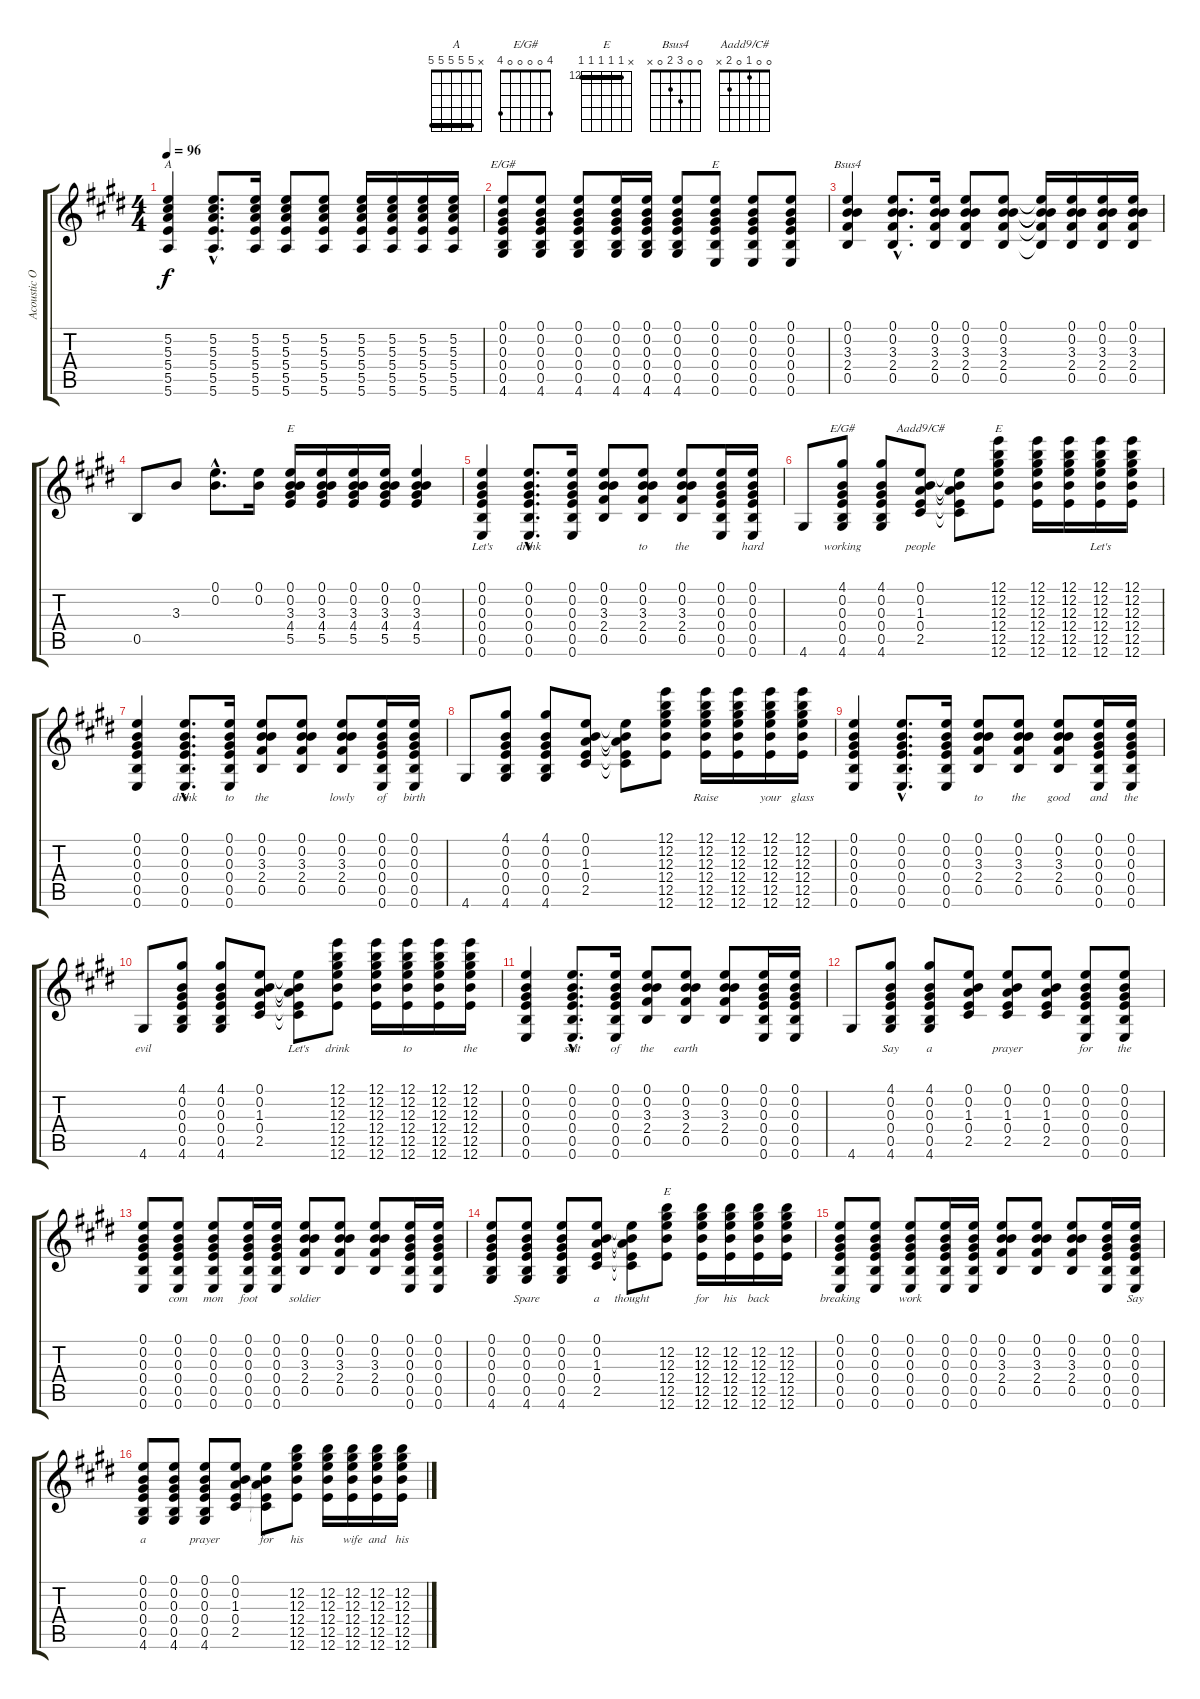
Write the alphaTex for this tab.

\track ("Acoustic Open E" "Acoustic O") {instrument acousticguitarsteel}
\staff {score tabs}
\tuning (E4 B3 Ab3 E3 B2 E2) {hide}
\chord ("A" x 5 5 5 5 5) {barre 5}
\chord ("E/G#" 0 0 0 0 0 4)
\chord ("E" 0 0 0 0 0 0)
\chord ("Bsus4" 0 0 3 2 0 x)
\chord ("E" 0 0 3 4 5 x)
\chord ("E/G#" 4 0 0 0 0 4)
\chord ("Aadd9/C#" 0 0 1 0 2 x)
\chord ("E" 12 12 12 12 12 12) {firstfret 12 barre 12}
\chord ("E" x 12 12 12 12 12) {firstfret 12 barre 12}
\ts (4 4)
\tempo 96
\clef g2
\ks e
(5.2 5.3 5.4 5.5 5.6).4{ch "A" lyrics (0 "") lyrics (1 "") lyrics (2 "") lyrics (3 "") lyrics (4 "") dy f instrument acousticguitarsteel} (5.2{hac} 5.3{hac} 5.4{hac} 5.5{hac} 5.6{hac}).8{d lyrics (0 "") lyrics (1 "") lyrics (2 "") lyrics (3 "") lyrics (4 "")} (5.2 5.3 5.4 5.5 5.6).16{lyrics (0 "") lyrics (1 "") lyrics (2 "") lyrics (3 "") lyrics (4 "")} (5.2 5.3 5.4 5.5 5.6).8{lyrics (0 "") lyrics (1 "") lyrics (2 "") lyrics (3 "") lyrics (4 "")} (5.2 5.3 5.4 5.5 5.6).8{lyrics (0 "") lyrics (1 "") lyrics (2 "") lyrics (3 "") lyrics (4 "")} (5.2 5.3 5.4 5.5 5.6).16{lyrics (0 "") lyrics (1 "") lyrics (2 "") lyrics (3 "") lyrics (4 "")} (5.2 5.3 5.4 5.5 5.6).16{lyrics (0 "") lyrics (1 "") lyrics (2 "") lyrics (3 "") lyrics (4 "")} (5.2 5.3 5.4 5.5 5.6).16{lyrics (0 "") lyrics (1 "") lyrics (2 "") lyrics (3 "") lyrics (4 "")} (5.2 5.3 5.4 5.5 5.6).16{lyrics (0 "") lyrics (1 "") lyrics (2 "") lyrics (3 "") lyrics (4 "")} |
(0.1 0.2 0.3 0.4 0.5 4.6).8{ch "E/G#" lyrics (0 "") lyrics (1 "") lyrics (2 "") lyrics (3 "") lyrics (4 "")} (0.1 0.2 0.3 0.4 0.5 4.6).8{lyrics (0 "") lyrics (1 "") lyrics (2 "") lyrics (3 "") lyrics (4 "")} (0.1 0.2 0.3 0.4 0.5 4.6).8{lyrics (0 "") lyrics (1 "") lyrics (2 "") lyrics (3 "") lyrics (4 "")} (0.1 0.2 0.3 0.4 0.5 4.6).16{lyrics (0 "") lyrics (1 "") lyrics (2 "") lyrics (3 "") lyrics (4 "")} (0.1 0.2 0.3 0.4 0.5 4.6).16{lyrics (0 "") lyrics (1 "") lyrics (2 "") lyrics (3 "") lyrics (4 "")} (0.1 0.2 0.3 0.4 0.5 4.6).8{lyrics (0 "") lyrics (1 "") lyrics (2 "") lyrics (3 "") lyrics (4 "")} (0.1 0.2 0.3 0.4 0.5 0.6).8{ch "E" lyrics (0 "") lyrics (1 "") lyrics (2 "") lyrics (3 "") lyrics (4 "")} (0.1 0.2 0.3 0.4 0.5 0.6).8{lyrics (0 "") lyrics (1 "") lyrics (2 "") lyrics (3 "") lyrics (4 "")} (0.1 0.2 0.3 0.4 0.5 0.6).8{lyrics (0 "") lyrics (1 "") lyrics (2 "") lyrics (3 "") lyrics (4 "")} |
(0.1 0.2 3.3 2.4 0.5).4{ch "Bsus4" lyrics (0 "") lyrics (1 "") lyrics (2 "") lyrics (3 "") lyrics (4 "")} (0.1{hac} 0.2{hac} 3.3{hac} 2.4{hac} 0.5{hac}).8{d lyrics (0 "") lyrics (1 "") lyrics (2 "") lyrics (3 "") lyrics (4 "")} (0.1 0.2 3.3 2.4 0.5).16{lyrics (0 "") lyrics (1 "") lyrics (2 "") lyrics (3 "") lyrics (4 "")} (0.1 0.2 3.3 2.4 0.5).8{lyrics (0 "") lyrics (1 "") lyrics (2 "") lyrics (3 "") lyrics (4 "")} (0.1 0.2 3.3 2.4 0.5).8{lyrics (0 "") lyrics (1 "") lyrics (2 "") lyrics (3 "") lyrics (4 "")} (0.1{t} 0.2{t} 3.3{t} 2.4{t} 0.5{t}).16{lyrics (0 "") lyrics (1 "") lyrics (2 "") lyrics (3 "") lyrics (4 "")} (0.1 0.2 3.3 2.4 0.5).16{lyrics (0 "") lyrics (1 "") lyrics (2 "") lyrics (3 "") lyrics (4 "")} (0.1 0.2 3.3 2.4 0.5).16{lyrics (0 "") lyrics (1 "") lyrics (2 "") lyrics (3 "") lyrics (4 "")} (0.1 0.2 3.3 2.4 0.5).16{lyrics (0 "") lyrics (1 "") lyrics (2 "") lyrics (3 "") lyrics (4 "")} |
0.5.8{lyrics (0 "") lyrics (1 "") lyrics (2 "") lyrics (3 "") lyrics (4 "")} 3.3.8{lyrics (0 "") lyrics (1 "") lyrics (2 "") lyrics (3 "") lyrics (4 "")} (0.1{hac} 0.2{hac}).8{d lyrics (0 "") lyrics (1 "") lyrics (2 "") lyrics (3 "") lyrics (4 "")} (0.1 0.2).16{lyrics (0 "") lyrics (1 "") lyrics (2 "") lyrics (3 "") lyrics (4 "")} (0.1 0.2 3.3 4.4 5.5).16{ch "E" lyrics (0 "") lyrics (1 "") lyrics (2 "") lyrics (3 "") lyrics (4 "")} (0.1 0.2 3.3 4.4 5.5).16{lyrics (0 "") lyrics (1 "") lyrics (2 "") lyrics (3 "") lyrics (4 "")} (0.1 0.2 3.3 4.4 5.5).16{lyrics (0 "") lyrics (1 "") lyrics (2 "") lyrics (3 "") lyrics (4 "")} (0.1 0.2 3.3 4.4 5.5).16{lyrics (0 "") lyrics (1 "") lyrics (2 "") lyrics (3 "") lyrics (4 "")} (0.1 0.2 3.3 4.4 5.5).4{lyrics (0 "") lyrics (1 "") lyrics (2 "") lyrics (3 "") lyrics (4 "")} |
(0.1 0.2 0.3 0.4 0.5 0.6).4{lyrics (0 "Let's") lyrics (1 "") lyrics (2 "") lyrics (3 "") lyrics (4 "")} (0.1{hac} 0.2{hac} 0.3{hac} 0.4{hac} 0.5{hac} 0.6{hac}).8{d lyrics (0 "drink") lyrics (1 "") lyrics (2 "") lyrics (3 "") lyrics (4 "")} (0.1 0.2 0.3 0.4 0.5 0.6).16{lyrics (0 "") lyrics (1 "") lyrics (2 "") lyrics (3 "") lyrics (4 "")} (0.1 0.2 3.3 2.4 0.5).8{lyrics (0 "") lyrics (1 "") lyrics (2 "") lyrics (3 "") lyrics (4 "")} (0.1 0.2 3.3 2.4 0.5).8{lyrics (0 "to") lyrics (1 "") lyrics (2 "") lyrics (3 "") lyrics (4 "")} (0.1 0.2 3.3 2.4 0.5).8{lyrics (0 "the") lyrics (1 "") lyrics (2 "") lyrics (3 "") lyrics (4 "")} (0.1 0.2 0.3 0.4 0.5 0.6).16{lyrics (0 "") lyrics (1 "") lyrics (2 "") lyrics (3 "") lyrics (4 "")} (0.1 0.2 0.3 0.4 0.5 0.6).16{lyrics (0 "hard") lyrics (1 "") lyrics (2 "") lyrics (3 "") lyrics (4 "")} |
4.6.8{lyrics (0 "") lyrics (1 "") lyrics (2 "") lyrics (3 "") lyrics (4 "")} (4.1 0.2 0.3 0.4 0.5 4.6).8{ch "E/G#" lyrics (0 "working") lyrics (1 "") lyrics (2 "") lyrics (3 "") lyrics (4 "")} (4.1 0.2 0.3 0.4 0.5 4.6).8{lyrics (0 "") lyrics (1 "") lyrics (2 "") lyrics (3 "") lyrics (4 "")} (0.1 0.2 1.3 0.4 2.5).8{ch "Aadd9/C#" lyrics (0 "people") lyrics (1 "") lyrics (2 "") lyrics (3 "") lyrics (4 "")} (0.1{t} 0.2{t} 1.3{t} 0.4{t} 2.5{t}).8{lyrics (0 "") lyrics (1 "") lyrics (2 "") lyrics (3 "") lyrics (4 "")} (12.1 12.2 12.3 12.4 12.5 12.6).8{ch "E" lyrics (0 "") lyrics (1 "") lyrics (2 "") lyrics (3 "") lyrics (4 "")} (12.1 12.2 12.3 12.4 12.5 12.6).16{lyrics (0 "") lyrics (1 "") lyrics (2 "") lyrics (3 "") lyrics (4 "")} (12.1 12.2 12.3 12.4 12.5 12.6).16{lyrics (0 "") lyrics (1 "") lyrics (2 "") lyrics (3 "") lyrics (4 "")} (12.1 12.2 12.3 12.4 12.5 12.6).16{lyrics (0 "Let's") lyrics (1 "") lyrics (2 "") lyrics (3 "") lyrics (4 "")} (12.1 12.2 12.3 12.4 12.5 12.6).16{lyrics (0 "") lyrics (1 "") lyrics (2 "") lyrics (3 "") lyrics (4 "")} |
(0.1 0.2 0.3 0.4 0.5 0.6).4{lyrics (0 "") lyrics (1 "") lyrics (2 "") lyrics (3 "") lyrics (4 "")} (0.1{hac} 0.2{hac} 0.3{hac} 0.4{hac} 0.5{hac} 0.6{hac}).8{d lyrics (0 "drink") lyrics (1 "") lyrics (2 "") lyrics (3 "") lyrics (4 "")} (0.1 0.2 0.3 0.4 0.5 0.6).16{lyrics (0 "to") lyrics (1 "") lyrics (2 "") lyrics (3 "") lyrics (4 "")} (0.1 0.2 3.3 2.4 0.5).8{lyrics (0 "the") lyrics (1 "") lyrics (2 "") lyrics (3 "") lyrics (4 "")} (0.1 0.2 3.3 2.4 0.5).8{lyrics (0 "") lyrics (1 "") lyrics (2 "") lyrics (3 "") lyrics (4 "")} (0.1 0.2 3.3 2.4 0.5).8{lyrics (0 "lowly") lyrics (1 "") lyrics (2 "") lyrics (3 "") lyrics (4 "")} (0.1 0.2 0.3 0.4 0.5 0.6).16{lyrics (0 "of") lyrics (1 "") lyrics (2 "") lyrics (3 "") lyrics (4 "")} (0.1 0.2 0.3 0.4 0.5 0.6).16{lyrics (0 "birth") lyrics (1 "") lyrics (2 "") lyrics (3 "") lyrics (4 "")} |
4.6.8{lyrics (0 "") lyrics (1 "") lyrics (2 "") lyrics (3 "") lyrics (4 "")} (4.1 0.2 0.3 0.4 0.5 4.6).8{lyrics (0 "") lyrics (1 "") lyrics (2 "") lyrics (3 "") lyrics (4 "")} (4.1 0.2 0.3 0.4 0.5 4.6).8{lyrics (0 "") lyrics (1 "") lyrics (2 "") lyrics (3 "") lyrics (4 "")} (0.1 0.2 1.3 0.4 2.5).8{lyrics (0 "") lyrics (1 "") lyrics (2 "") lyrics (3 "") lyrics (4 "")} (0.1{t} 0.2{t} 1.3{t} 0.4{t} 2.5{t}).8{lyrics (0 "") lyrics (1 "") lyrics (2 "") lyrics (3 "") lyrics (4 "")} (12.1 12.2 12.3 12.4 12.5 12.6).8{lyrics (0 "") lyrics (1 "") lyrics (2 "") lyrics (3 "") lyrics (4 "")} (12.1 12.2 12.3 12.4 12.5 12.6).16{lyrics (0 "Raise") lyrics (1 "") lyrics (2 "") lyrics (3 "") lyrics (4 "")} (12.1 12.2 12.3 12.4 12.5 12.6).16{lyrics (0 "") lyrics (1 "") lyrics (2 "") lyrics (3 "") lyrics (4 "")} (12.1 12.2 12.3 12.4 12.5 12.6).16{lyrics (0 "your") lyrics (1 "") lyrics (2 "") lyrics (3 "") lyrics (4 "")} (12.1 12.2 12.3 12.4 12.5 12.6).16{lyrics (0 "glass") lyrics (1 "") lyrics (2 "") lyrics (3 "") lyrics (4 "")} |
(0.1 0.2 0.3 0.4 0.5 0.6).4{lyrics (0 "") lyrics (1 "") lyrics (2 "") lyrics (3 "") lyrics (4 "")} (0.1{hac} 0.2{hac} 0.3{hac} 0.4{hac} 0.5{hac} 0.6{hac}).8{d lyrics (0 "") lyrics (1 "") lyrics (2 "") lyrics (3 "") lyrics (4 "")} (0.1 0.2 0.3 0.4 0.5 0.6).16{lyrics (0 "") lyrics (1 "") lyrics (2 "") lyrics (3 "") lyrics (4 "")} (0.1 0.2 3.3 2.4 0.5).8{lyrics (0 "to") lyrics (1 "") lyrics (2 "") lyrics (3 "") lyrics (4 "")} (0.1 0.2 3.3 2.4 0.5).8{lyrics (0 "the") lyrics (1 "") lyrics (2 "") lyrics (3 "") lyrics (4 "")} (0.1 0.2 3.3 2.4 0.5).8{lyrics (0 "good") lyrics (1 "") lyrics (2 "") lyrics (3 "") lyrics (4 "")} (0.1 0.2 0.3 0.4 0.5 0.6).16{lyrics (0 "and") lyrics (1 "") lyrics (2 "") lyrics (3 "") lyrics (4 "")} (0.1 0.2 0.3 0.4 0.5 0.6).16{lyrics (0 "the") lyrics (1 "") lyrics (2 "") lyrics (3 "") lyrics (4 "")} |
4.6.8{lyrics (0 "evil") lyrics (1 "") lyrics (2 "") lyrics (3 "") lyrics (4 "")} (4.1 0.2 0.3 0.4 0.5 4.6).8{lyrics (0 "") lyrics (1 "") lyrics (2 "") lyrics (3 "") lyrics (4 "")} (4.1 0.2 0.3 0.4 0.5 4.6).8{lyrics (0 "") lyrics (1 "") lyrics (2 "") lyrics (3 "") lyrics (4 "")} (0.1 0.2 1.3 0.4 2.5).8{lyrics (0 "") lyrics (1 "") lyrics (2 "") lyrics (3 "") lyrics (4 "")} (0.1{t} 0.2{t} 1.3{t} 0.4{t} 2.5{t}).8{lyrics (0 "Let's") lyrics (1 "") lyrics (2 "") lyrics (3 "") lyrics (4 "")} (12.1 12.2 12.3 12.4 12.5 12.6).8{lyrics (0 "drink") lyrics (1 "") lyrics (2 "") lyrics (3 "") lyrics (4 "")} (12.1 12.2 12.3 12.4 12.5 12.6).16{lyrics (0 "") lyrics (1 "") lyrics (2 "") lyrics (3 "") lyrics (4 "")} (12.1 12.2 12.3 12.4 12.5 12.6).16{lyrics (0 "to") lyrics (1 "") lyrics (2 "") lyrics (3 "") lyrics (4 "")} (12.1 12.2 12.3 12.4 12.5 12.6).16{lyrics (0 "") lyrics (1 "") lyrics (2 "") lyrics (3 "") lyrics (4 "")} (12.1 12.2 12.3 12.4 12.5 12.6).16{lyrics (0 "the") lyrics (1 "") lyrics (2 "") lyrics (3 "") lyrics (4 "")} |
(0.1 0.2 0.3 0.4 0.5 0.6).4{lyrics (0 "") lyrics (1 "") lyrics (2 "") lyrics (3 "") lyrics (4 "")} (0.1{hac} 0.2{hac} 0.3{hac} 0.4{hac} 0.5{hac} 0.6{hac}).8{d lyrics (0 "salt") lyrics (1 "") lyrics (2 "") lyrics (3 "") lyrics (4 "")} (0.1 0.2 0.3 0.4 0.5 0.6).16{lyrics (0 "of") lyrics (1 "") lyrics (2 "") lyrics (3 "") lyrics (4 "")} (0.1 0.2 3.3 2.4 0.5).8{lyrics (0 "the") lyrics (1 "") lyrics (2 "") lyrics (3 "") lyrics (4 "")} (0.1 0.2 3.3 2.4 0.5).8{lyrics (0 "earth") lyrics (1 "") lyrics (2 "") lyrics (3 "") lyrics (4 "")} (0.1 0.2 3.3 2.4 0.5).8{lyrics (0 "") lyrics (1 "") lyrics (2 "") lyrics (3 "") lyrics (4 "")} (0.1 0.2 0.3 0.4 0.5 0.6).16{lyrics (0 "") lyrics (1 "") lyrics (2 "") lyrics (3 "") lyrics (4 "")} (0.1 0.2 0.3 0.4 0.5 0.6).16{lyrics (0 "") lyrics (1 "") lyrics (2 "") lyrics (3 "") lyrics (4 "")} |
4.6.8{lyrics (0 "") lyrics (1 "") lyrics (2 "") lyrics (3 "") lyrics (4 "")} (4.1 0.2 0.3 0.4 0.5 4.6).8{lyrics (0 "Say") lyrics (1 "") lyrics (2 "") lyrics (3 "") lyrics (4 "")} (4.1 0.2 0.3 0.4 0.5 4.6).8{lyrics (0 "a") lyrics (1 "") lyrics (2 "") lyrics (3 "") lyrics (4 "")} (0.1 0.2 1.3 0.4 2.5).8{lyrics (0 "") lyrics (1 "") lyrics (2 "") lyrics (3 "") lyrics (4 "")} (0.1 0.2 1.3 0.4 2.5).8{lyrics (0 "prayer") lyrics (1 "") lyrics (2 "") lyrics (3 "") lyrics (4 "")} (0.1 0.2 1.3 0.4 2.5).8{lyrics (0 "") lyrics (1 "") lyrics (2 "") lyrics (3 "") lyrics (4 "")} (0.1 0.2 0.3 0.4 0.5 0.6).8{lyrics (0 "for") lyrics (1 "") lyrics (2 "") lyrics (3 "") lyrics (4 "")} (0.1 0.2 0.3 0.4 0.5 0.6).8{lyrics (0 "the") lyrics (1 "") lyrics (2 "") lyrics (3 "") lyrics (4 "")} |
(0.1 0.2 0.3 0.4 0.5 0.6).8{lyrics (0 "") lyrics (1 "") lyrics (2 "") lyrics (3 "") lyrics (4 "")} (0.1 0.2 0.3 0.4 0.5 0.6).8{lyrics (0 "com") lyrics (1 "") lyrics (2 "") lyrics (3 "") lyrics (4 "")} (0.1 0.2 0.3 0.4 0.5 0.6).8{lyrics (0 "mon") lyrics (1 "") lyrics (2 "") lyrics (3 "") lyrics (4 "")} (0.1 0.2 0.3 0.4 0.5 0.6).16{lyrics (0 "foot") lyrics (1 "") lyrics (2 "") lyrics (3 "") lyrics (4 "")} (0.1 0.2 0.3 0.4 0.5 0.6).16{lyrics (0 "") lyrics (1 "") lyrics (2 "") lyrics (3 "") lyrics (4 "")} (0.1 0.2 3.3 2.4 0.5).8{lyrics (0 "soldier") lyrics (1 "") lyrics (2 "") lyrics (3 "") lyrics (4 "")} (0.1 0.2 3.3 2.4 0.5).8{lyrics (0 "") lyrics (1 "") lyrics (2 "") lyrics (3 "") lyrics (4 "")} (0.1 0.2 3.3 2.4 0.5).8{lyrics (0 "") lyrics (1 "") lyrics (2 "") lyrics (3 "") lyrics (4 "")} (0.1 0.2 0.3 0.4 0.5 0.6).16{lyrics (0 "") lyrics (1 "") lyrics (2 "") lyrics (3 "") lyrics (4 "")} (0.1 0.2 0.3 0.4 0.5 0.6).16{lyrics (0 "") lyrics (1 "") lyrics (2 "") lyrics (3 "") lyrics (4 "")} |
(0.1 0.2 0.3 0.4 0.5 4.6).8{lyrics (0 "") lyrics (1 "") lyrics (2 "") lyrics (3 "") lyrics (4 "")} (0.1 0.2 0.3 0.4 0.5 4.6).8{lyrics (0 "Spare") lyrics (1 "") lyrics (2 "") lyrics (3 "") lyrics (4 "")} (0.1 0.2 0.3 0.4 0.5 4.6).8{lyrics (0 "") lyrics (1 "") lyrics (2 "") lyrics (3 "") lyrics (4 "")} (0.1 0.2 1.3 0.4 2.5).8{lyrics (0 "a") lyrics (1 "") lyrics (2 "") lyrics (3 "") lyrics (4 "")} (0.1{t} 0.2{t} 1.3{t} 0.4{t} 2.5{t}).8{lyrics (0 "thought") lyrics (1 "") lyrics (2 "") lyrics (3 "") lyrics (4 "")} (12.2 12.3 12.4 12.5 12.6).8{ch "E" lyrics (0 "") lyrics (1 "") lyrics (2 "") lyrics (3 "") lyrics (4 "")} (12.2 12.3 12.4 12.5 12.6).16{lyrics (0 "for") lyrics (1 "") lyrics (2 "") lyrics (3 "") lyrics (4 "")} (12.2 12.3 12.4 12.5 12.6).16{lyrics (0 "his") lyrics (1 "") lyrics (2 "") lyrics (3 "") lyrics (4 "")} (12.2 12.3 12.4 12.5 12.6).16{lyrics (0 "back") lyrics (1 "") lyrics (2 "") lyrics (3 "") lyrics (4 "")} (12.2 12.3 12.4 12.5 12.6).16{lyrics (0 "") lyrics (1 "") lyrics (2 "") lyrics (3 "") lyrics (4 "")} |
(0.1 0.2 0.3 0.4 0.5 0.6).8{lyrics (0 "breaking") lyrics (1 "") lyrics (2 "") lyrics (3 "") lyrics (4 "")} (0.1 0.2 0.3 0.4 0.5 0.6).8{lyrics (0 "") lyrics (1 "") lyrics (2 "") lyrics (3 "") lyrics (4 "")} (0.1 0.2 0.3 0.4 0.5 0.6).8{lyrics (0 "work") lyrics (1 "") lyrics (2 "") lyrics (3 "") lyrics (4 "")} (0.1 0.2 0.3 0.4 0.5 0.6).16{lyrics (0 "") lyrics (1 "") lyrics (2 "") lyrics (3 "") lyrics (4 "")} (0.1 0.2 0.3 0.4 0.5 0.6).16{lyrics (0 "") lyrics (1 "") lyrics (2 "") lyrics (3 "") lyrics (4 "")} (0.1 0.2 3.3 2.4 0.5).8{lyrics (0 "") lyrics (1 "") lyrics (2 "") lyrics (3 "") lyrics (4 "")} (0.1 0.2 3.3 2.4 0.5).8{lyrics (0 "") lyrics (1 "") lyrics (2 "") lyrics (3 "") lyrics (4 "")} (0.1 0.2 3.3 2.4 0.5).8{lyrics (0 "") lyrics (1 "") lyrics (2 "") lyrics (3 "") lyrics (4 "")} (0.1 0.2 0.3 0.4 0.5 0.6).16{lyrics (0 "") lyrics (1 "") lyrics (2 "") lyrics (3 "") lyrics (4 "")} (0.1 0.2 0.3 0.4 0.5 0.6).16{lyrics (0 "Say") lyrics (1 "") lyrics (2 "") lyrics (3 "") lyrics (4 "")} |
(0.1 0.2 0.3 0.4 0.5 4.6).8{lyrics (0 "a") lyrics (1 "") lyrics (2 "") lyrics (3 "") lyrics (4 "")} (0.1 0.2 0.3 0.4 0.5 4.6).8{lyrics (0 "") lyrics (1 "") lyrics (2 "") lyrics (3 "") lyrics (4 "")} (0.1 0.2 0.3 0.4 0.5 4.6).8{lyrics (0 "prayer") lyrics (1 "") lyrics (2 "") lyrics (3 "") lyrics (4 "")} (0.1 0.2 1.3 0.4 2.5).8{lyrics (0 "") lyrics (1 "") lyrics (2 "") lyrics (3 "") lyrics (4 "")} (0.1{t} 0.2{t} 1.3{t} 0.4{t} 2.5{t}).8{lyrics (0 "for") lyrics (1 "") lyrics (2 "") lyrics (3 "") lyrics (4 "")} (12.2 12.3 12.4 12.5 12.6).8{lyrics (0 "his") lyrics (1 "") lyrics (2 "") lyrics (3 "") lyrics (4 "")} (12.2 12.3 12.4 12.5 12.6).16{lyrics (0 "") lyrics (1 "") lyrics (2 "") lyrics (3 "") lyrics (4 "")} (12.2 12.3 12.4 12.5 12.6).16{lyrics (0 "wife") lyrics (1 "") lyrics (2 "") lyrics (3 "") lyrics (4 "")} (12.2 12.3 12.4 12.5 12.6).16{lyrics (0 "and") lyrics (1 "") lyrics (2 "") lyrics (3 "") lyrics (4 "")} (12.2 12.3 12.4 12.5 12.6).16{lyrics (0 "his") lyrics (1 "") lyrics (2 "") lyrics (3 "") lyrics (4 "")}
